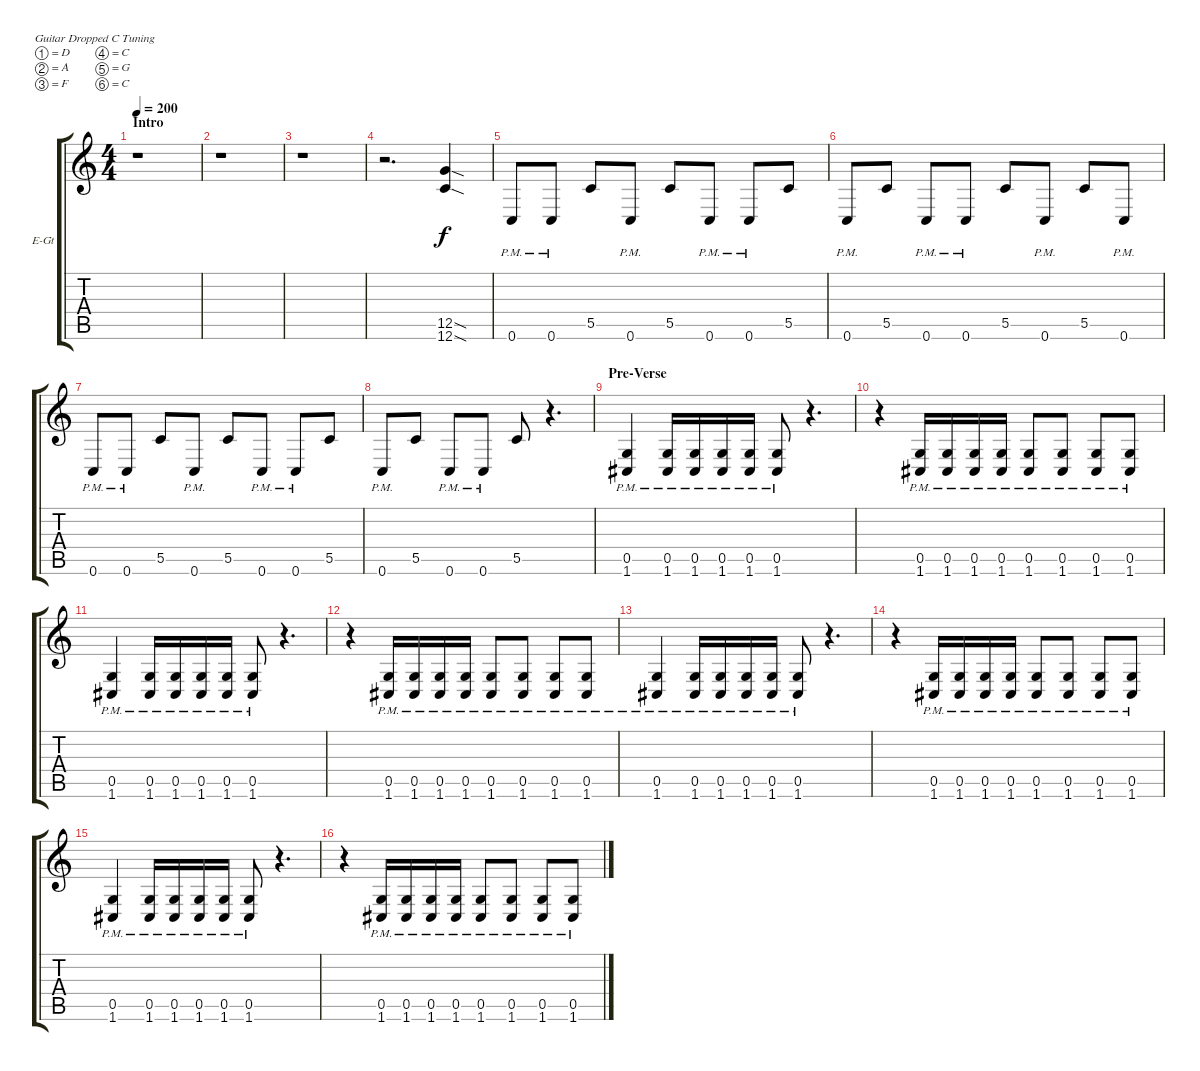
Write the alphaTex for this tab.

\defaultSystemsLayout 4
\bracketExtendMode groupsimilarinstruments
\firstSystemTrackNameOrientation horizontal
\otherSystemsTrackNameOrientation horizontal
\track ("Guitar 2" "E-Gt") {instrument distortionguitar}
\staff {score tabs}
\tuning (D4 A3 F3 C3 G2 C2)
\ts (4 4)
\section ("" "Intro")
\tempo 200
\clef g2
\ks c
r.1{dy f instrument distortionguitar} |
r.1 |
r.1 |
r.2{d} (12.5{sod} 12.6{sod}).4 |
0.6{pm}.8 0.6{pm}.8 5.5.8 0.6{pm}.8 5.5.8 0.6{pm}.8 0.6{pm}.8 5.5.8 |
0.6{pm}.8 5.5.8 0.6{pm}.8 0.6{pm}.8 5.5.8 0.6{pm}.8 5.5.8 0.6{pm}.8 |
0.6{pm}.8 0.6{pm}.8 5.5.8 0.6{pm}.8 5.5.8 0.6{pm}.8 0.6{pm}.8 5.5.8 |
0.6{pm}.8 5.5.8 0.6{pm}.8 0.6{pm}.8 5.5.8 r.4{d} |
\section ("" "Pre-Verse")
(1.6{pm} 0.5{pm}).4 (1.6{pm} 0.5{pm}).16 (1.6{pm} 0.5{pm}).16 (1.6{pm} 0.5{pm}).16 (1.6{pm} 0.5{pm}).16 (1.6{pm} 0.5{pm}).8 r.4{d} |
r.4 (1.6{pm} 0.5{pm}).16 (1.6{pm} 0.5{pm}).16 (1.6{pm} 0.5{pm}).16 (1.6{pm} 0.5{pm}).16 (1.6{pm} 0.5{pm}).8 (1.6{pm} 0.5{pm}).8 (1.6{pm} 0.5{pm}).8 (1.6{pm} 0.5{pm}).8 |
(1.6{pm} 0.5{pm}).4 (1.6{pm} 0.5{pm}).16 (1.6{pm} 0.5{pm}).16 (1.6{pm} 0.5{pm}).16 (1.6{pm} 0.5{pm}).16 (1.6{pm} 0.5{pm}).8 r.4{d} |
r.4 (1.6{pm} 0.5{pm}).16 (1.6{pm} 0.5{pm}).16 (1.6{pm} 0.5{pm}).16 (1.6{pm} 0.5{pm}).16 (1.6{pm} 0.5{pm}).8 (1.6{pm} 0.5{pm}).8 (1.6{pm} 0.5{pm}).8 (1.6{pm} 0.5{pm}).8 |
(1.6{pm} 0.5{pm}).4 (1.6{pm} 0.5{pm}).16 (1.6{pm} 0.5{pm}).16 (1.6{pm} 0.5{pm}).16 (1.6{pm} 0.5{pm}).16 (1.6{pm} 0.5{pm}).8 r.4{d} |
r.4 (1.6{pm} 0.5{pm}).16 (1.6{pm} 0.5{pm}).16 (1.6{pm} 0.5{pm}).16 (1.6{pm} 0.5{pm}).16 (1.6{pm} 0.5{pm}).8 (1.6{pm} 0.5{pm}).8 (1.6{pm} 0.5{pm}).8 (1.6{pm} 0.5{pm}).8 |
(1.6{pm} 0.5{pm}).4 (1.6{pm} 0.5{pm}).16 (1.6{pm} 0.5{pm}).16 (1.6{pm} 0.5{pm}).16 (1.6{pm} 0.5{pm}).16 (1.6{pm} 0.5{pm}).8 r.4{d} |
r.4 (1.6{pm} 0.5{pm}).16 (1.6{pm} 0.5{pm}).16 (1.6{pm} 0.5{pm}).16 (1.6{pm} 0.5{pm}).16 (1.6{pm} 0.5{pm}).8 (1.6{pm} 0.5{pm}).8 (1.6{pm} 0.5{pm}).8 (1.6{pm} 0.5{pm}).8
